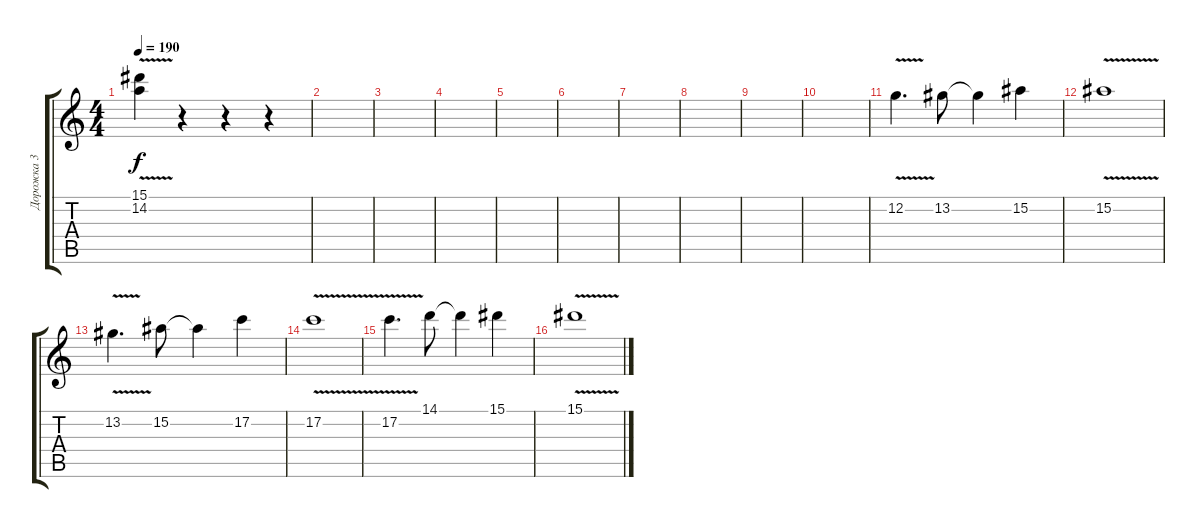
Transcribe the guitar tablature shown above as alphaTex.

\track ("Дорожка 3" "Дорожка 3") {instrument overdrivenguitar}
\staff {score tabs}
\tuning (C4 G3 Eb3 Bb2 F2 C2) {hide}
\ts (4 4)
\tempo 190
\clef g2
\ks c
(15.1{v} 14.2).4{dy f} r.4 r.4 r.4 |
|
|
|
|
|
|
|
|
|
12.2{v}.4{d} 13.2.8 13.2{t}.4 15.2.4 |
15.2{v}.1 |
13.2{v}.4{d} 15.2.8 15.2{t}.4 17.2.4 |
17.2{v}.1 |
17.2{v}.4{d} 14.1.8 14.1{t}.4 15.1.4 |
15.1{v}.1
